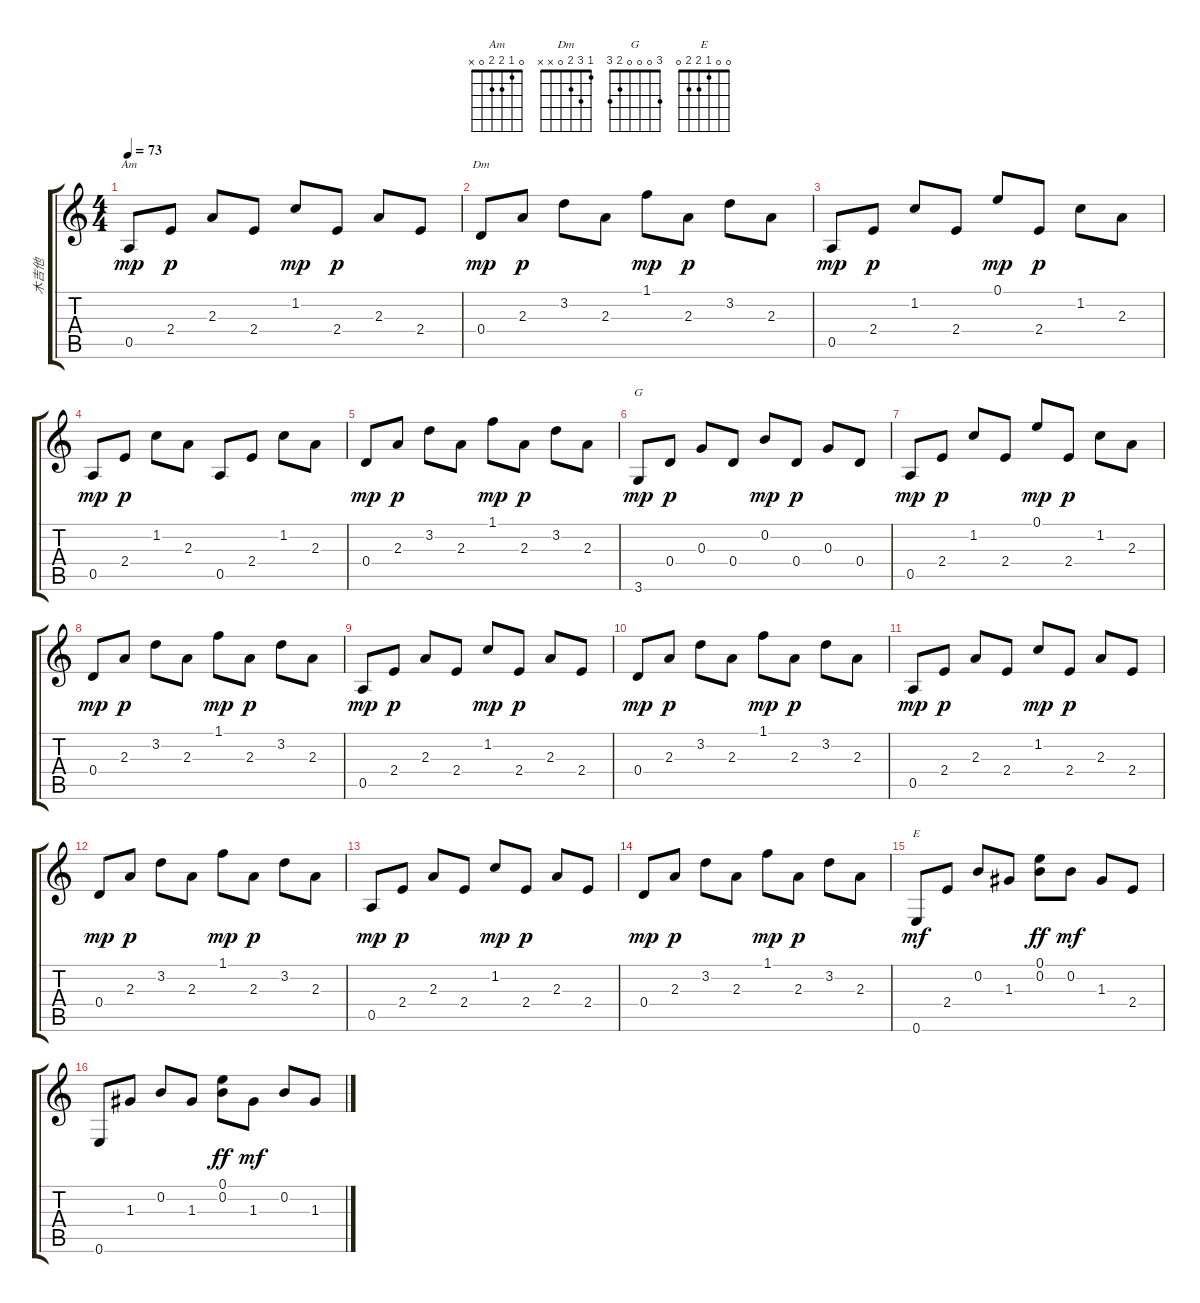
\track ("木吉他" "木吉他") {instrument acousticguitarsteel}
\staff {score tabs}
\tuning (E4 B3 G3 D3 A2 E2) {hide}
\chord ("Am" 0 1 2 2 0 x)
\chord ("Dm" 1 3 2 0 x x)
\chord ("G" 3 0 0 0 2 3)
\chord ("E" 0 0 1 2 2 0)
\ts (4 4)
\tempo 73
\clef g2
\ks c
0.5.8{ch "Am" dy mp} 2.4.8{dy p} 2.3.8 2.4.8 1.2.8{dy mp} 2.4.8{dy p} 2.3.8 2.4.8 |
0.4.8{ch "Dm" dy mp} 2.3.8{dy p} 3.2.8 2.3.8 1.1.8{dy mp} 2.3.8{dy p} 3.2.8 2.3.8 |
0.5.8{dy mp} 2.4.8{dy p} 1.2.8 2.4.8 0.1.8{dy mp} 2.4.8{dy p} 1.2.8 2.3.8 |
0.5.8{dy mp} 2.4.8{dy p} 1.2.8 2.3.8 0.5.8 2.4.8 1.2.8 2.3.8 |
0.4.8{dy mp} 2.3.8{dy p} 3.2.8 2.3.8 1.1.8{dy mp} 2.3.8{dy p} 3.2.8 2.3.8 |
3.6.8{ch "G" dy mp} 0.4.8{dy p} 0.3.8 0.4.8 0.2.8{dy mp} 0.4.8{dy p} 0.3.8 0.4.8 |
0.5.8{dy mp} 2.4.8{dy p} 1.2.8 2.4.8 0.1.8{dy mp} 2.4.8{dy p} 1.2.8 2.3.8 |
0.4.8{dy mp} 2.3.8{dy p} 3.2.8 2.3.8 1.1.8{dy mp} 2.3.8{dy p} 3.2.8 2.3.8 |
0.5.8{dy mp} 2.4.8{dy p} 2.3.8 2.4.8 1.2.8{dy mp} 2.4.8{dy p} 2.3.8 2.4.8 |
0.4.8{dy mp} 2.3.8{dy p} 3.2.8 2.3.8 1.1.8{dy mp} 2.3.8{dy p} 3.2.8 2.3.8 |
0.5.8{dy mp} 2.4.8{dy p} 2.3.8 2.4.8 1.2.8{dy mp} 2.4.8{dy p} 2.3.8 2.4.8 |
0.4.8{dy mp} 2.3.8{dy p} 3.2.8 2.3.8 1.1.8{dy mp} 2.3.8{dy p} 3.2.8 2.3.8 |
0.5.8{dy mp} 2.4.8{dy p} 2.3.8 2.4.8 1.2.8{dy mp} 2.4.8{dy p} 2.3.8 2.4.8 |
0.4.8{dy mp} 2.3.8{dy p} 3.2.8 2.3.8 1.1.8{dy mp} 2.3.8{dy p} 3.2.8 2.3.8 |
0.6.8{ch "E" dy mf} 2.4.8 0.2.8 1.3.8 (0.1 0.2).8{dy ff} 0.2.8{dy mf} 1.3.8 2.4.8 |
0.6.8 1.3.8 0.2.8 1.3.8 (0.1 0.2).8{dy ff} 1.3.8{dy mf} 0.2.8 1.3.8
